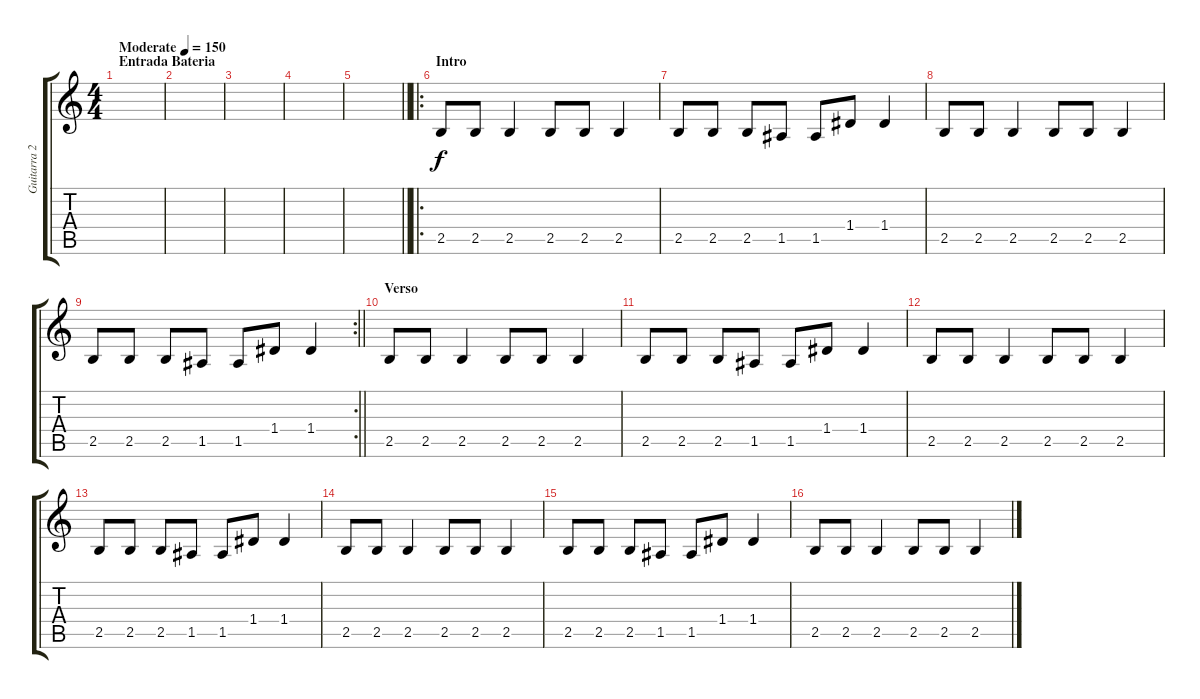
\track ("Guitarra 2" "Guitarra 2") {instrument distortionguitar}
\staff {score tabs}
\tuning (E4 B3 G3 D3 A2 E2) {hide}
\ts (4 4)
\section ("" "Entrada Bateria")
\tempo (150 "Moderate")
\clef g2
\ks c
|
|
|
|
\barLineRight lightlight
|
\ro
\section ("" "Intro")
2.5.8 2.5.8 2.5.4 2.5.8 2.5.8 2.5.4 |
2.5.8 2.5.8 2.5.8 1.5.8 1.5.8 1.4.8 1.4.4 |
2.5.8 2.5.8 2.5.4 2.5.8 2.5.8 2.5.4 |
\rc 2
\barLineRight lightlight
2.5.8 2.5.8 2.5.8 1.5.8 1.5.8 1.4.8 1.4.4 |
\section ("" "Verso")
2.5.8 2.5.8 2.5.4 2.5.8 2.5.8 2.5.4 |
2.5.8 2.5.8 2.5.8 1.5.8 1.5.8 1.4.8 1.4.4 |
2.5.8 2.5.8 2.5.4 2.5.8 2.5.8 2.5.4 |
2.5.8 2.5.8 2.5.8 1.5.8 1.5.8 1.4.8 1.4.4 |
2.5.8 2.5.8 2.5.4 2.5.8 2.5.8 2.5.4 |
2.5.8 2.5.8 2.5.8 1.5.8 1.5.8 1.4.8 1.4.4 |
2.5.8 2.5.8 2.5.4 2.5.8 2.5.8 2.5.4
